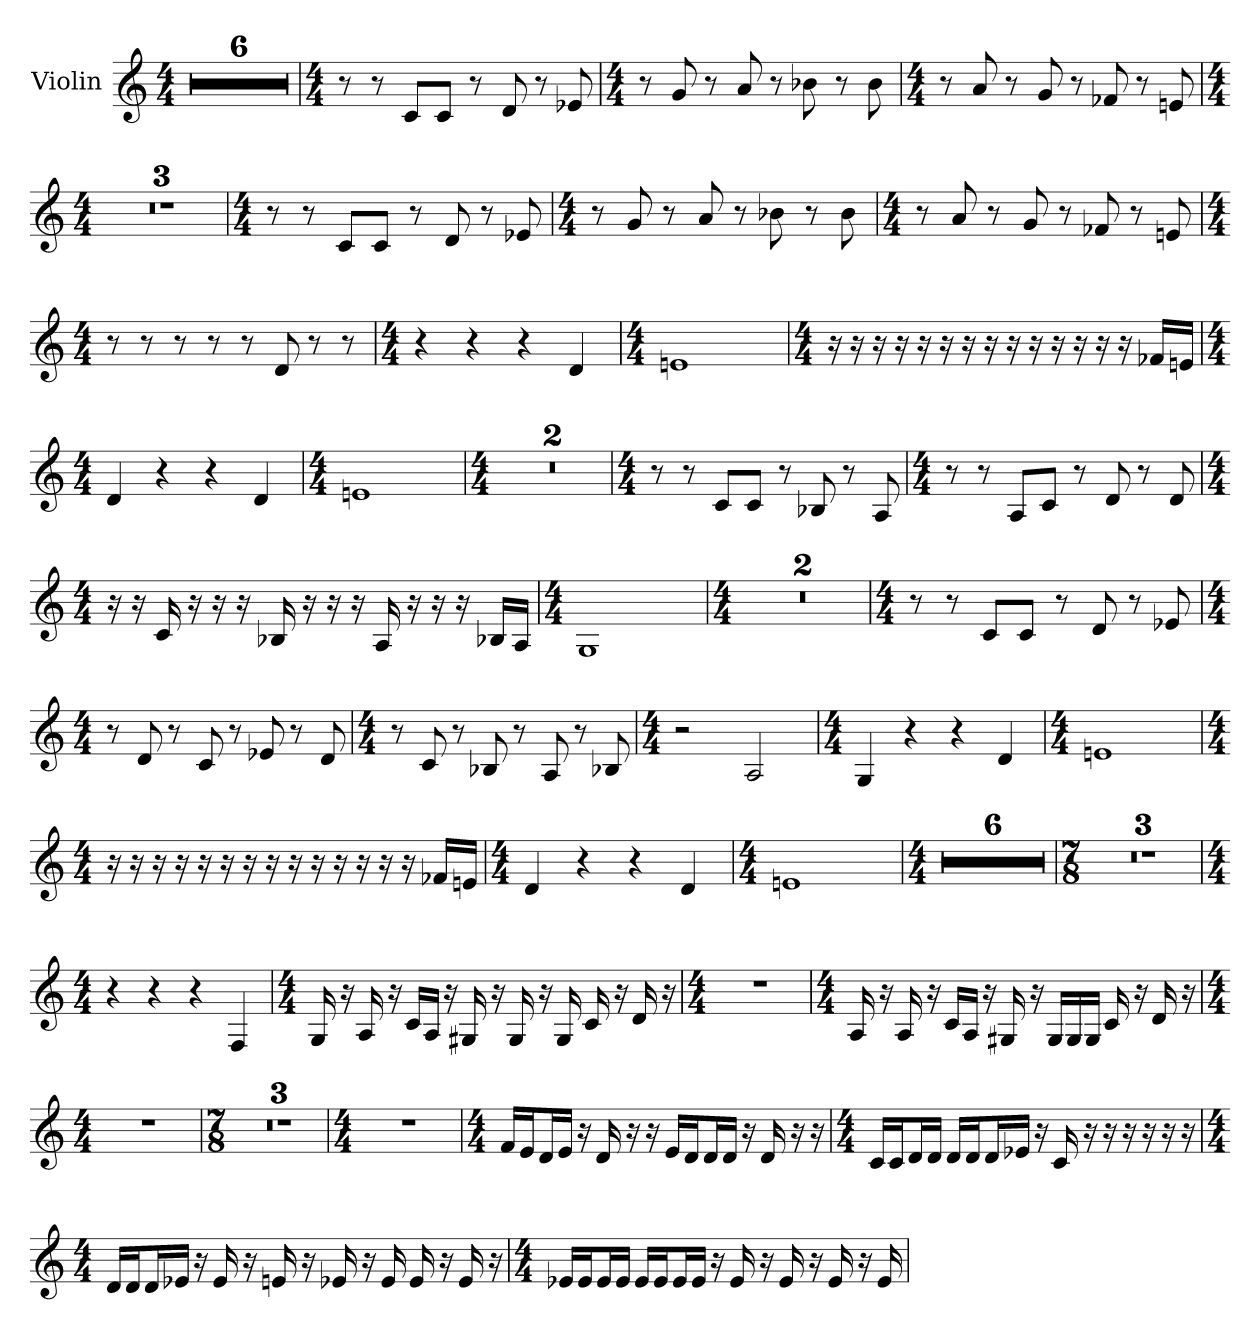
**kern
*part1
*staff1
*I"Violin
*I'Vln
*M4/4
=
1r
=
*M4/4
1r
=
*M4/4
1r
=
*M4/4
1r
=
*M4/4
1r
=
*M4/4
1r
=
*M4/4
8r
8r
8cL
8cJ
8r
8d
8r
8e-X
=
*M4/4
8r
8g
8r
8a
8r
8b-X
8r
8b-
=
*M4/4
8r
8a
8r
8g
8r
8f-X
8r
8en
=
*M4/4
1r
=
*M4/4
1r
=
*M4/4
1r
=
*M4/4
8r
8r
8cL
8cJ
8r
8d
8r
8e-X
=
*M4/4
8r
8g
8r
8a
8r
8b-X
8r
8b-
=
*M4/4
8r
8a
8r
8g
8r
8f-X
8r
8en
=
*M4/4
8r
8r
8r
8r
8r
8d
8r
8r
=
*M4/4
4r
4r
4r
4d
=
*M4/4
1en
=
*M4/4
16r
16r
16r
16r
16r
16r
16r
16r
16r
16r
16r
16r
16r
16r
16f-XLL
16enJJ
=
*M4/4
4d
4r
4r
4d
=
*M4/4
1en
=
*M4/4
1r
=
*M4/4
1r
=
*M4/4
8r
8r
8cL
8cJ
8r
8B-X
8r
8A
=
*M4/4
8r
8r
8AL
8cJ
8r
8d
8r
8d
=
*M4/4
16r
16r
16c
16r
16r
16r
16B-X
16r
16r
16r
16A
16r
16r
16r
16B-XLL
16AJJ
=
*M4/4
1G
=
*M4/4
1r
=
*M4/4
1r
=
*M4/4
8r
8r
8cL
8cJ
8r
8d
8r
8e-X
=
*M4/4
8r
8d
8r
8c
8r
8e-X
8r
8d
=
*M4/4
8r
8c
8r
8B-X
8r
8A
8r
8B-X
=
*M4/4
2r
2A
=
*M4/4
4G
4r
4r
4d
=
*M4/4
1en
=
*M4/4
16r
16r
16r
16r
16r
16r
16r
16r
16r
16r
16r
16r
16r
16r
16f-XLL
16enJJ
=
*M4/4
4d
4r
4r
4d
=
*M4/4
1en
=
*M4/4
1r
=
*M4/4
1r
=
*M4/4
1r
=
*M4/4
1r
=
*M4/4
1r
=
*M4/4
1r
=
*M7/8
2..r
=
*M7/8
2..r
=
*M7/8
2..r
=
*M4/4
4r
4r
4r
4F
=
*M4/4
16G
16r
16A
16r
16cLL
16AJJ
16r
16G#X
16r
16G#
16r
16G#
16c
16r
16d
16r
=
*M4/4
1r
=
*M4/4
16A
16r
16A
16r
16cLL
16AJJ
16r
16G#X
16r
16G#LL
16G#
16G#JJ
16c
16r
16d
16r
=
*M4/4
1r
=
*M7/8
2..r
=
*M7/8
2..r
=
*M7/8
2..r
=
*M4/4
1r
=
*M4/4
16fLL
16eJ
16dL
16eJJ
16r
16d
16r
16r
16eLL
16dJ
16dL
16dJJ
16r
16d
16r
16r
=
*M4/4
16cLL
16cJ
16dL
16dJJ
16dLL
16dJ
16dL
16e-XJJ
16r
16c
16r
16r
16r
16r
16r
16r
=
*M4/4
16dLL
16dJ
16dL
16e-XJJ
16r
16e-
16r
16en
16r
16e-X
16r
16e-
16e-
16r
16e-
16r
=
*M4/4
16e-XLL
16e-J
16e-L
16e-JJ
16e-LL
16e-J
16e-L
16e-JJ
16r
16e-
16r
16e-
16r
16e-
16r
16e-
=
*-
